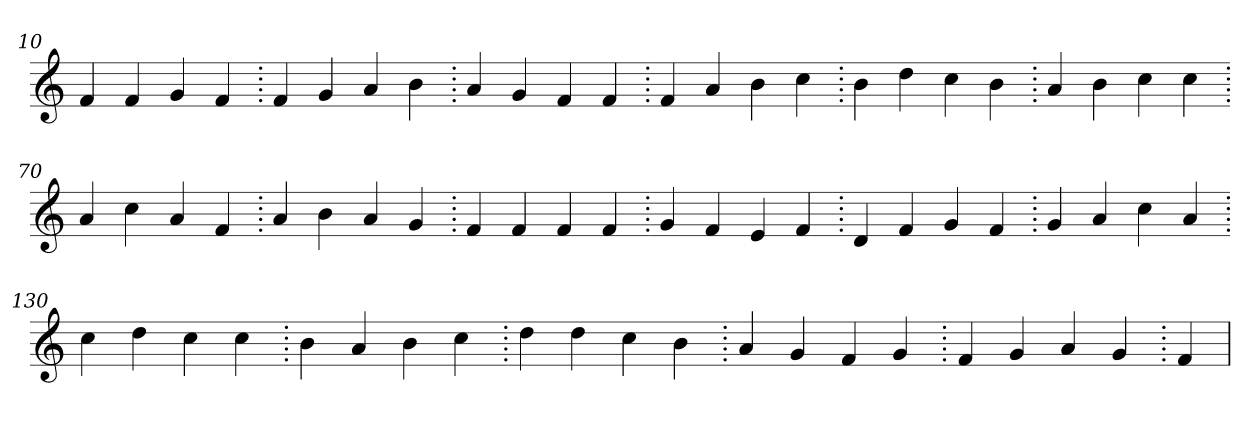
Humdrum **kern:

**kern
*part1
*staff1
*clefG2
=10.
4f
4f
4g
4f
=20.
4f
4g
4a
4b
=30.
4a
4g
4f
4f
=40.
4f
4a
4b
4cc
=50.
4b
4dd
4cc
4b
=60.
4a
4b
4cc
4cc
=70.
4a
4cc
4a
4f
=80.
4a
4b
4a
4g
=90.
4f
4f
4f
4f
=100.
4g
4f
4e
4f
=110.
4d
4f
4g
4f
=120.
4g
4a
4cc
4a
=130.
4cc
4dd
4cc
4cc
=140.
4b
4a
4b
4cc
=150.
4dd
4dd
4cc
4b
=160.
4a
4g
4f
4g
=170.
4f
4g
4a
4g
=180.
4f
=
*-
